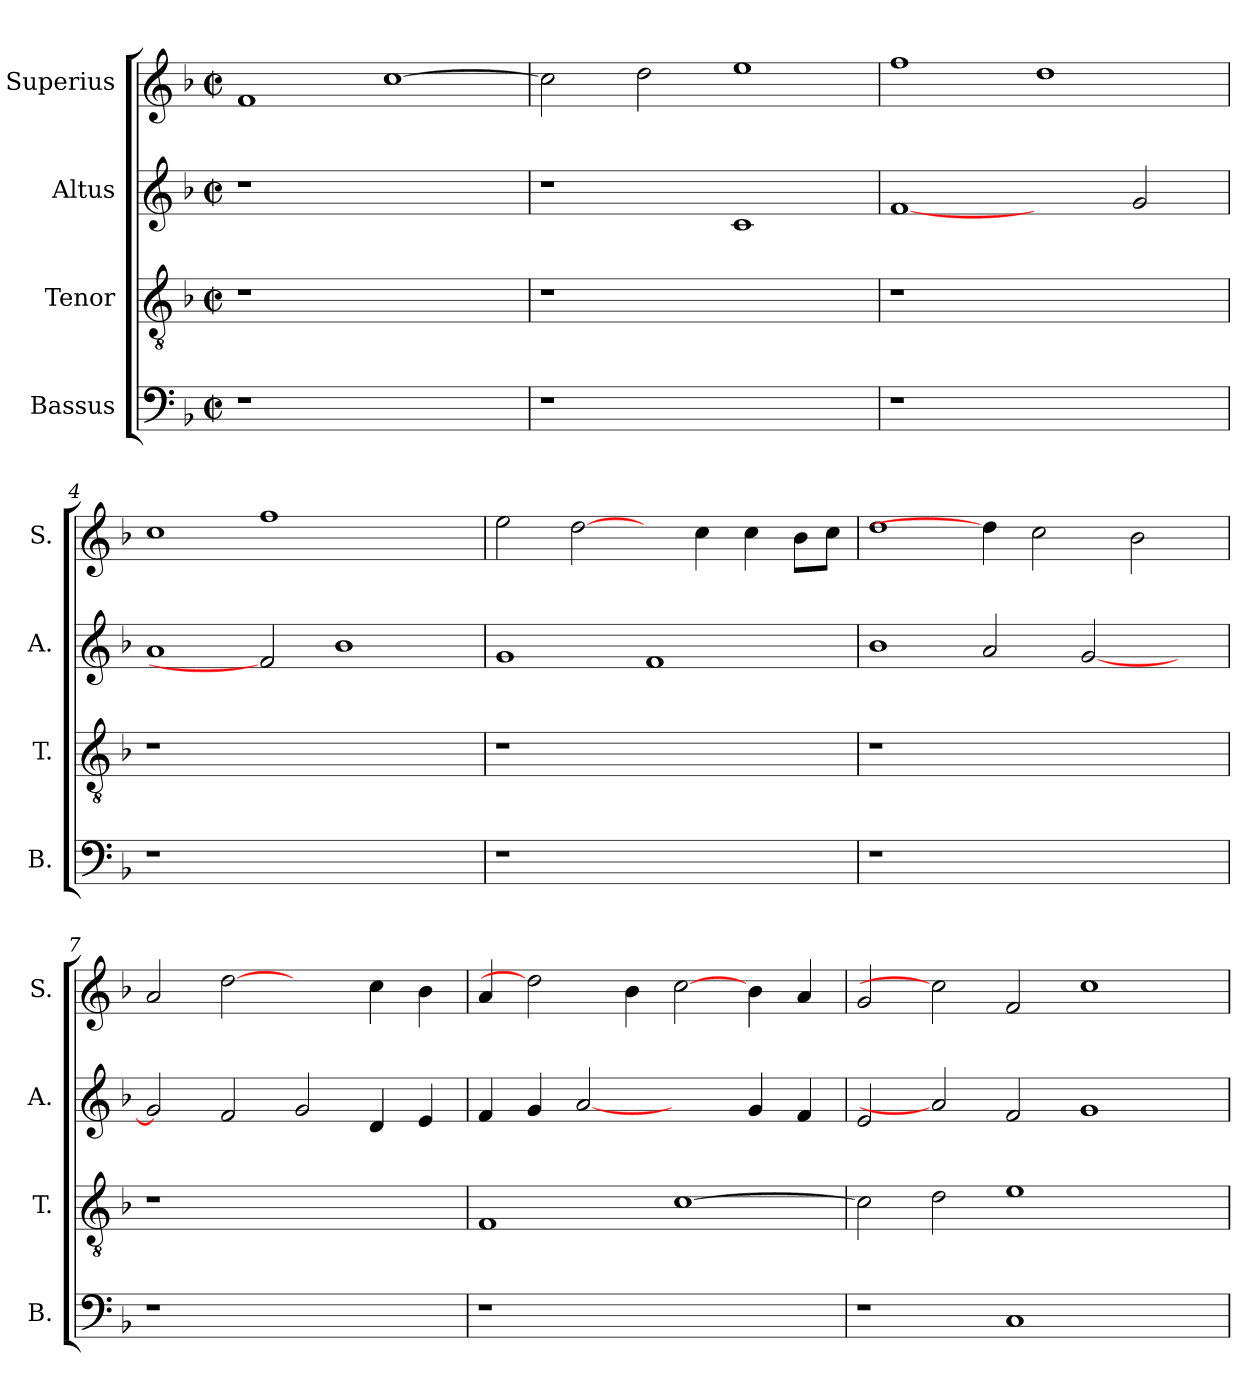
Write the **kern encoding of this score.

**kern	**kern	**kern	**kern
*part4	*part3	*part2	*part1
*staff4	*staff3	*staff2	*staff1
*I"Bassus	*I"Tenor	*I"Altus	*I"Superius
*I'B.	*I'T.	*I'A.	*I'S.
!!LO:PB:g=z
*clefF4	*clefGv2	*clefG2	*clefG2
*	*ITrd7c12	*	*
*k[b-]	*k[b-]	*k[b-]	*k[b-]
*F:	*F:	*F:	*F:
*M2/2	*M2/2	*M2/2	*M2/2
*met(c|)	*met(c|)	*met(c|)	*met(c|)
=1	=1	=1	=1
!LO:N:vis=1	!LO:N:vis=1	!LO:N:vis=1	!
1r	1r	1r	1fi
1ryy	1ryy	1ryy	[>1cci
=2	=2	=2	=2
!LO:N:vis=1	!LO:N:vis=1	!	!
1r	1r	1r	2cci\]
.	.	.	2ddi\
1ryy	1ryy	1ci	1eei
=3	=3	=3	=3
!LO:N:vis=1	!LO:N:vis=1	!	!
1r	1r	[1fi	1ffi
1ryy	1ryy	2ryy	1ddi
.	.	2gi/	.
=4	=4	=4	=4
!LO:N:vis=1	!LO:N:vis=1	!	!
1r	1r	1ai	1cci
1.ryy	1.ryy	2fi]	1ffi
.	.	1b-i	.
.	.	.	2ryy
=5	=5	=5	=5
!LO:N:vis=1	!LO:N:vis=1	!	!
1r	1r	1gi	2eei\
.	.	.	[2ddi\
1ryy	1ryy	1fi	4ryy
.	.	.	4cci\
.	.	.	4cci\
.	.	.	8b-i\L
.	.	.	8cci\J
!!LO:LB:g=z
=6	=6	=6	=6
!LO:N:vis=1	!LO:N:vis=1	!	!
1r	1r	1b-i	1ddi
1ryy	1ryy	2ai/	4ddi\]
.	.	.	2cci\
.	.	[<2gi/	.
.	.	.	2b-i\
4ryy	4ryy	4ryy	.
=7	=7	=7	=7
!LO:N:vis=1	!LO:N:vis=1	!	!
1r	1r	2gi/]	2ai/
.	.	2fi/	[2ddi
1ryy	1ryy	2gi/	2ryy
.	.	4di/	4cci\
.	.	4ei/	4b-i\
=8	=8	=8	=8
!LO:N:vis=1	!	!	!
1r	1FFi	4fi/	4ai/
.	.	4gi/	2ddi]
.	.	[2ai	.
.	.	.	4b-i\
1ryy	[>1Ci	2ryy	[2cci
.	.	4gi/	4b-i\
.	.	4fi/	4ai/
=9	=9	=9	=9
1r	2Ci\]	2ei/	2gi/
.	2Di\	2ai]	2cci]
1Ci	1Ei	2fi/	2fi/
.	.	1gi	1cci
2ryy	2ryy	.	.
=	=	=	=
*-	*-	*-	*-
